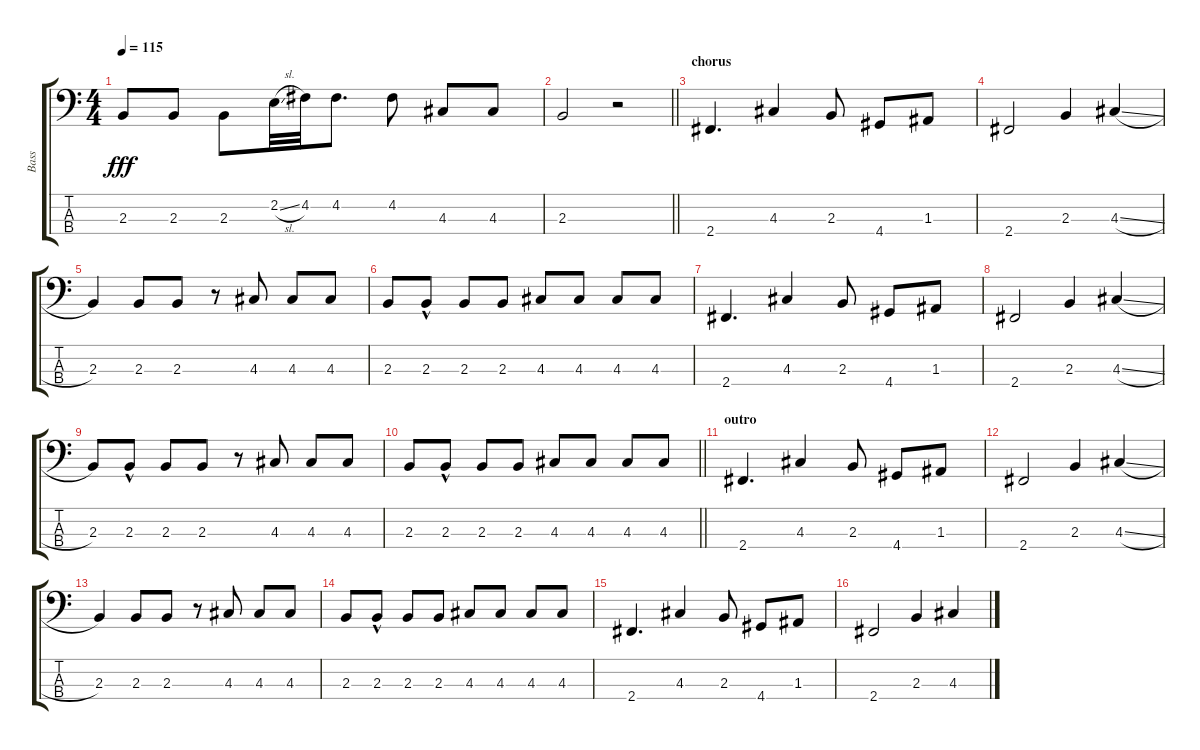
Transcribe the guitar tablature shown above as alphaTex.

\track ("Bass" "Bass") {instrument electricbassfinger}
\staff {score tabs}
\tuning (G2 D2 A1 E1) {hide}
\ts (4 4)
\tempo 115
\clef f4
\ks c
2.3.8{dy fff} 2.3.8 2.3.8 2.2{sl}.32 4.2.32 4.2.8{d} 4.2.8 4.3.8 4.3.8 |
\barLineRight lightlight
2.3.2 r.2 |
\section ("" "chorus")
2.4.4{d} 4.3.4 2.3.8 4.4.8 1.3.8 |
2.4.2 2.3.4 4.3{sl}.4 |
2.3.4 2.3.8 2.3.8 r.8 4.3.8 4.3.8 4.3.8 |
2.3.8 2.3{hac}.8 2.3.8 2.3.8 4.3.8 4.3.8 4.3.8 4.3.8 |
2.4.4{d} 4.3.4 2.3.8 4.4.8 1.3.8 |
2.4.2 2.3.4 4.3{sl}.4 |
2.3.8 2.3{hac}.8 2.3.8 2.3.8 r.8 4.3.8 4.3.8 4.3.8 |
\barLineRight lightlight
2.3.8 2.3{hac}.8 2.3.8 2.3.8 4.3.8 4.3.8 4.3.8 4.3.8 |
\section ("" "outro")
2.4.4{d} 4.3.4 2.3.8 4.4.8 1.3.8 |
2.4.2 2.3.4 4.3{sl}.4 |
2.3.4 2.3.8 2.3.8 r.8 4.3.8 4.3.8 4.3.8 |
2.3.8 2.3{hac}.8 2.3.8 2.3.8 4.3.8 4.3.8 4.3.8 4.3.8 |
2.4.4{d} 4.3.4 2.3.8 4.4.8 1.3.8 |
2.4.2 2.3.4 4.3{sl}.4
